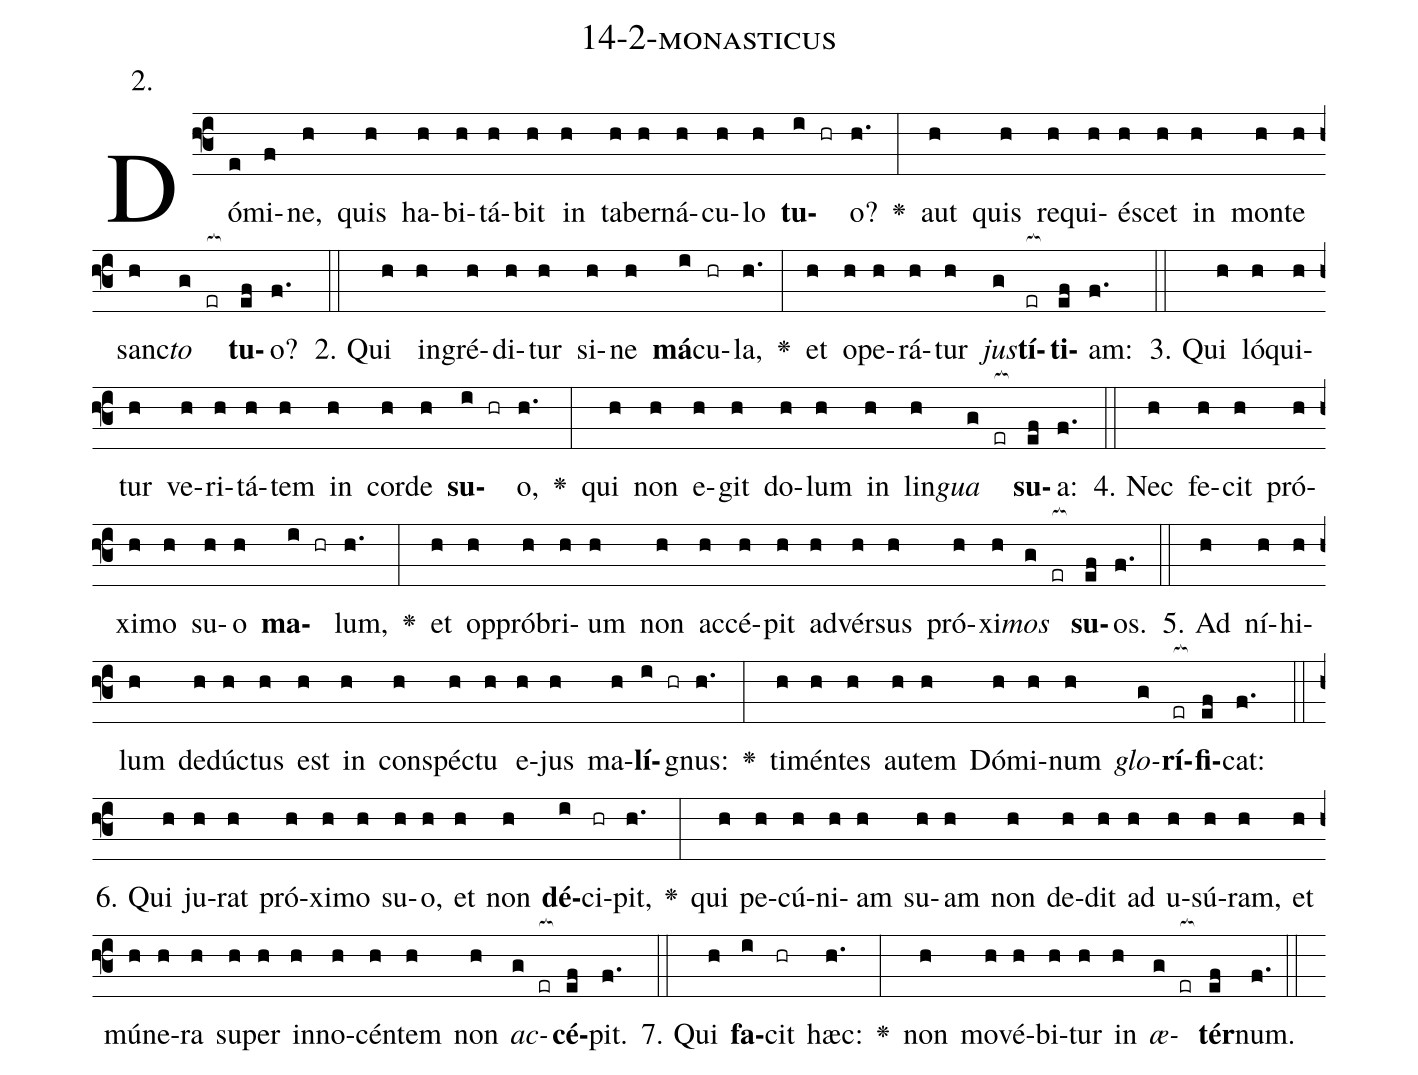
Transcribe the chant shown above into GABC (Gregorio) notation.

name: 14-2-monasticus;
annotation: 2.;
%%
(f3)Dó(e)mi(f)ne,(h) quis(h) ha(h)bi(h)tá(h)bit(h) in(h) ta(h)ber(h)ná(h)cu(h)lo(h) <b>tu</b>(i hr)o?(h.) <v>\greheightstar</v>(:) aut(h) quis(h) re(h)qui(h)é(h)scet(h) in(h) mon(h)te(h) sanc(h)<i>to</i>(g er[ocb:1{]) <b>tu</b>(ef[ocb:0}])o?(f.) (::)
2. Qui(h) in(h)gré(h)di(h)tur(h) si(h)ne(h) <b>má</b>(i)cu(hr)la,(h.) <v>\greheightstar</v>(:) et(h) o(h)pe(h)rá(h)tur(h) <i>jus</i>(g)<b>tí</b>(er[ocb:1{])<b>ti</b>(ef[ocb:0}])am:(f.) (::)
3. Qui(h) ló(h)qui(h)tur(h) ve(h)ri(h)tá(h)tem(h) in(h) cor(h)de(h) <b>su</b>(i hr)o,(h.) <v>\greheightstar</v>(:) qui(h) non(h) e(h)git(h) do(h)lum(h) in(h) lin(h)<i>gua</i>(g er[ocb:1{]) <b>su</b>(ef[ocb:0}])a:(f.) (::)
4. Nec(h) fe(h)cit(h) pró(h)xi(h)mo(h) su(h)o(h) <b>ma</b>(i hr)lum,(h.) <v>\greheightstar</v>(:) et(h) op(h)pró(h)bri(h)um(h) non(h) ac(h)cé(h)pit(h) ad(h)vér(h)sus(h) pró(h)xi(h)<i>mos</i>(g er[ocb:1{]) <b>su</b>(ef[ocb:0}])os.(f.) (::)
5. Ad(h) ní(h)hi(h)lum(h) de(h)dúc(h)tus(h) est(h) in(h) con(h)spéc(h)tu(h) e(h)jus(h) ma(h)<b>lí</b>(i hr)gnus:(h.) <v>\greheightstar</v>(:) ti(h)mén(h)tes(h) au(h)tem(h) Dó(h)mi(h)num(h) <i>glo</i>(g)<b>rí</b>(er[ocb:1{])<b>fi</b>(ef[ocb:0}])cat:(f.) (::)
6. Qui(h) ju(h)rat(h) pró(h)xi(h)mo(h) su(h)o,(h) et(h) non(h) <b>dé</b>(i)ci(hr)pit,(h.) <v>\greheightstar</v>(:) qui(h) pe(h)cú(h)ni(h)am(h) su(h)am(h) non(h) de(h)dit(h) ad(h) u(h)sú(h)ram,(h) et(h) mú(h)ne(h)ra(h) su(h)per(h) in(h)no(h)cén(h)tem(h) non(h) <i>ac</i>(g er[ocb:1{])<b>cé</b>(ef[ocb:0}])pit.(f.) (::)
7. Qui(h) <b>fa</b>(i)cit(hr) hæc:(h.) <v>\greheightstar</v>(:) non(h) mo(h)vé(h)bi(h)tur(h) in(h) <i>æ</i>(g er[ocb:1{])<b>tér</b>(ef[ocb:0}])num.(f.) (::)
